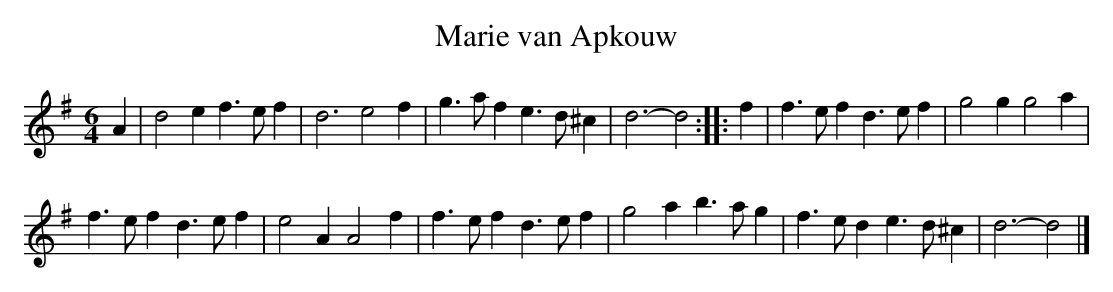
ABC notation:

X:1
T:Marie van Apkouw
M:6/4
K:Dmix
A2|d4e2f3ef2|d6e4f2|g3af2e3d^c2|d6-d4:||:f2|f3ef2d3ef2|g4g2g4a2|
f3ef2d3ef2|e4A2A4f2|f3ef2d3ef2|g4a2b3ag2|f3ed2e3d^c2|d6-d4|]
